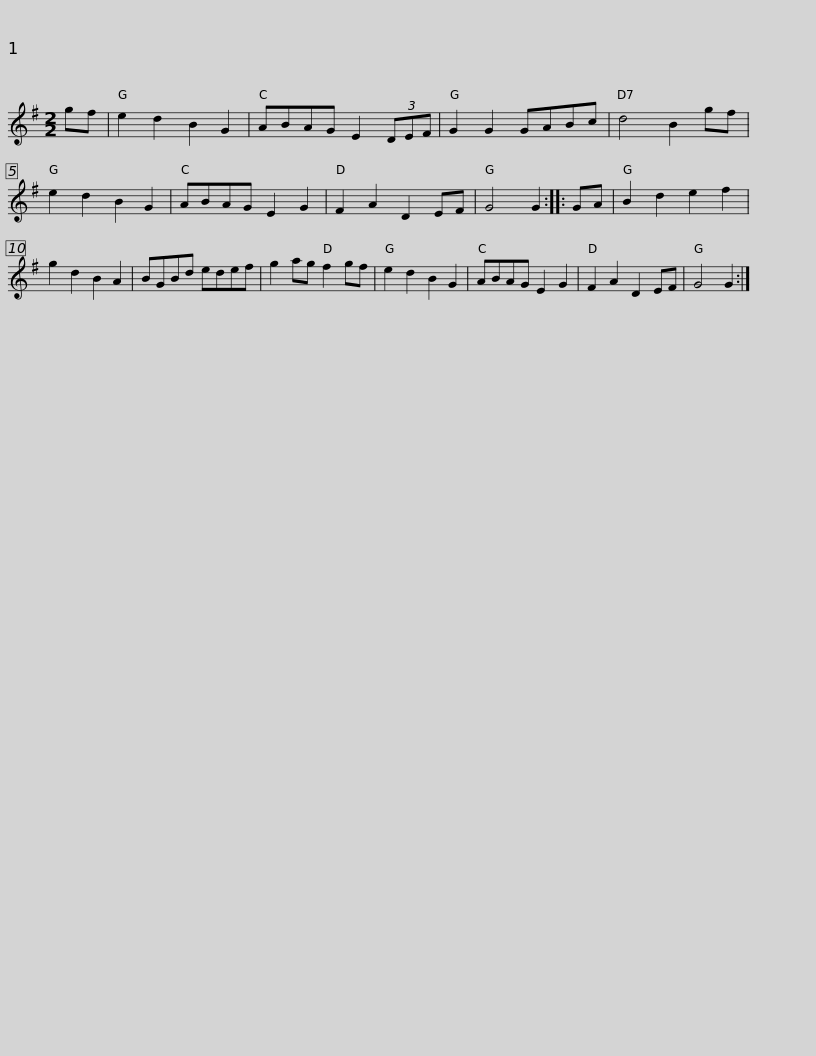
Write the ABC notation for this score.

X:1
L:1/8
M:2/2
I:linebreak $
K:G
V:1 treble
V:1
 gf | e2 d2 B2 G2 | ABAG E2 (3DEF | G2 G2 GABc | d4 B2 gf | %5
 e2 d2 B2 G2 | ABAG E2 G2 | F2 A2 D2 EF | G4 G2 ::$ GA | %10
 B2 d2 e2 f2 | g2 d2 B2 A2 | BGBd edef | g2 ag f2 gf | e2 d2 B2 G2 | %15
 ABAG E2 G2 | F2 A2 D2 EF |$ G4 G2 :| %18
